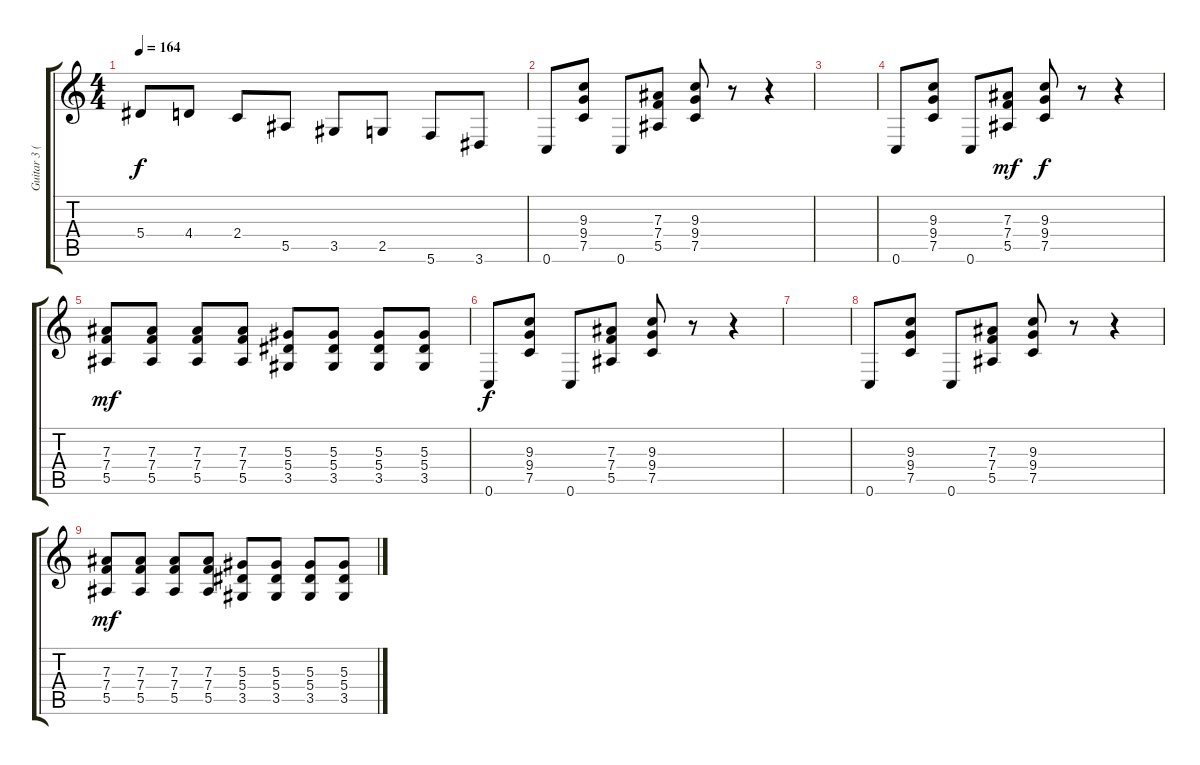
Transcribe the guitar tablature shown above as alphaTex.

\track ("Guitar 3 (Rhytm)" "Guitar 3 (") {instrument distortionguitar}
\staff {score tabs}
\tuning (C4 G3 Eb3 Bb2 F2 C2) {hide}
\ts (4 4)
\tempo 164
\clef g2
\ks c
5.4.8{dy f} 4.4.8 2.4.8 5.5.8 3.5.8 2.5.8 5.6.8 3.6.8 |
0.6.8{balance 5} (9.3 9.4 7.5).8 0.6.8 (7.3 7.4 5.5).8 (9.3 9.4 7.5).8 r.8 r.4 |
|
0.6.8 (9.3 9.4 7.5).8 0.6.8 (7.3 7.4 5.5).8{dy mf} (9.3 9.4 7.5).8{dy f} r.8 r.4 |
(7.3 7.4 5.5).8{dy mf} (7.3 7.4 5.5).8 (7.3 7.4 5.5).8 (7.3 7.4 5.5).8 (5.3 5.4 3.5).8 (5.3 5.4 3.5).8 (5.3 5.4 3.5).8 (5.3 5.4 3.5).8 |
0.6.8{dy f} (9.3 9.4 7.5).8 0.6.8 (7.3 7.4 5.5).8 (9.3 9.4 7.5).8 r.8 r.4 |
|
0.6.8 (9.3 9.4 7.5).8 0.6.8 (7.3 7.4 5.5).8 (9.3 9.4 7.5).8 r.8 r.4 |
(7.3 7.4 5.5).8{dy mf} (7.3 7.4 5.5).8 (7.3 7.4 5.5).8 (7.3 7.4 5.5).8 (5.3 5.4 3.5).8 (5.3 5.4 3.5).8 (5.3 5.4 3.5).8 (5.3 5.4 3.5).8
